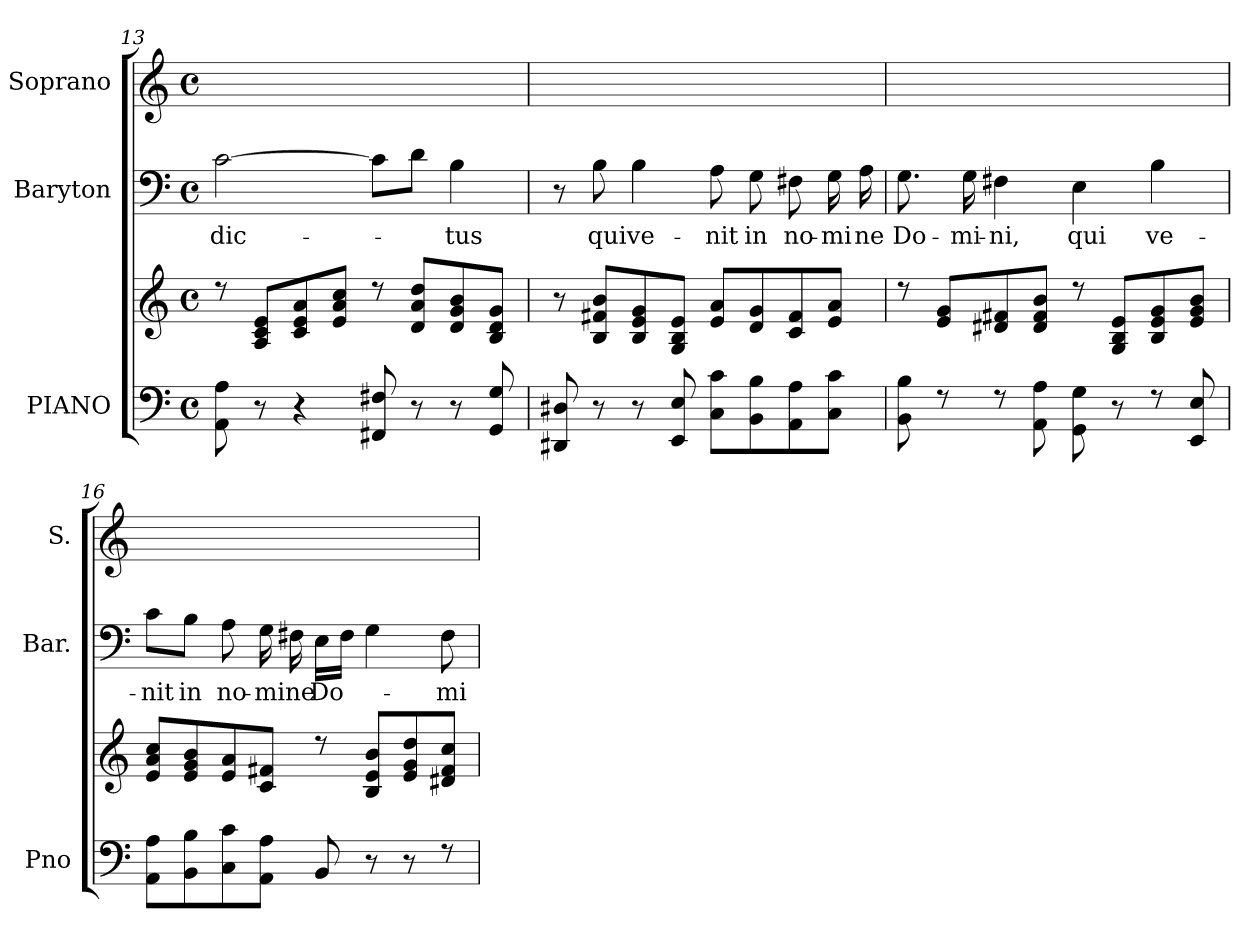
**kern	**kern	**kern	**text	**kern
*part3	*part3	*part2	*part2	*part1
*staff4	*staff3	*staff2	*staff2	*staff1
*I"PIANO	*	*I"Baryton	*	*I"Soprano
*I'Pno	*	*I'Bar.	*	*I'S.
*clefF4	*clefG2	*clefF4	*	*clefG2
*k[]	*k[]	*k[]	*	*k[]
*M4/4	*M4/4	*M4/4	*	*M4/4
*met(c)	*met(c)	*met(c)	*	*met(c)
=13	=13	=13	=13	=13
!	!	!	!LO:LY:b	!
8AA\ 8A\	8rdd	[2c\	-dic-	1ryy
8r	8A/ 8c/ 8e/L	.	.	.
4r	8c/ 8e/ 8a/	.	.	.
.	8e/ 8a/ 8cc/J	.	.	.
8FF#X/ 8F#X/	8rdd	8c\L]	.	.
8r	8d/ 8a/ 8dd/L	8d\J	.	.
!	!	!	!LO:LY:b	!
8r	8d/ 8g/ 8b/	4B\	-tus	.
8GG/ 8G/	8B/ 8d/ 8g/J	.	.	.
!!LO:LB:g=z
=14	=14	=14	=14	=14
8DD#X/ 8D#X/	8r	8r	.	1ryy
!	!	!	!LO:LY:b	!
8r	8B/ 8f#X/ 8b/L	8B\	qui	.
!	!	!	!LO:LY:b	!
8r	8B/ 8e/ 8g/	4B\	ve-	.
8EE/ 8E/	8G/ 8B/ 8e/J	.	.	.
!	!	!	!LO:LY:b	!
8C\ 8c\L	8e/ 8a/L	8A\	-nit	.
!	!	!	!LO:LY:b	!
8BB\ 8B\	8d/ 8g/	8G\	in	.
!	!	!	!LO:LY:b	!
8AA\ 8A\	8c/ 8f#/	8F#X\	no-	.
!	!	!	!LO:LY:b	!
8C\ 8c\J	8e/ 8a/J	16G\	-mi	.
!	!	!	!LO:LY:b	!
.	.	16A\	ne	.
=15	=15	=15	=15	=15
!	!	!	!LO:LY:b	!
8BB\ 8B\	8rdd	8.G\	Do-	1ryy
8rF	8e/ 8g/L	.	.	.
!	!	!	!LO:LY:b	!
.	.	16G\	-mi-	.
!	!	!	!LO:LY:b	!
8rF	8d#X/ 8f#X/	4F#X\	-ni,	.
8AA\ 8A\	8d#/ 8f#/ 8b/J	.	.	.
!	!	!	!LO:LY:b	!
8GG\ 8G\	8rdd	4E\	qui	.
8r	8G/ 8B/ 8e/L	.	.	.
!	!	!	!LO:LY:b	!
8rF	8B/ 8e/ 8g/	4B\	ve-	.
8EE/ 8E/	8e/ 8g/ 8b/J	.	.	.
=16	=16	=16	=16	=16
!	!	!	!LO:LY:b	!
8AA\ 8A\L	8e/ 8a/ 8cc/L	8c\L	-nit	1ryy
!	!	!	!LO:LY:b	!
8BB\ 8B\	8e/ 8g/ 8b/	8B\J	in	.
!	!	!	!LO:LY:b	!
8C\ 8c\	8e/ 8a/	8A\	no-	.
!	!	!	!LO:LY:b	!
8AA\ 8A\J	8c/ 8f#X/J	16G\	-mine	.
.	.	16F#X\	.	.
!	!	!	!LO:LY:b	!
8BB/	8rdd	16E\LL	Do-	.
.	.	16F#\JJ	.	.
8r	8B/ 8e/ 8b/L	4G\	.	.
8r	8e/ 8g/ 8dd/	.	.	.
!	!	!	!LO:LY:b	!
8rF	8d#X/ 8f#/ 8cc/J	8F#\	-mi-	.
=	=	=	=	=
*-	*-	*-	*-	*-
